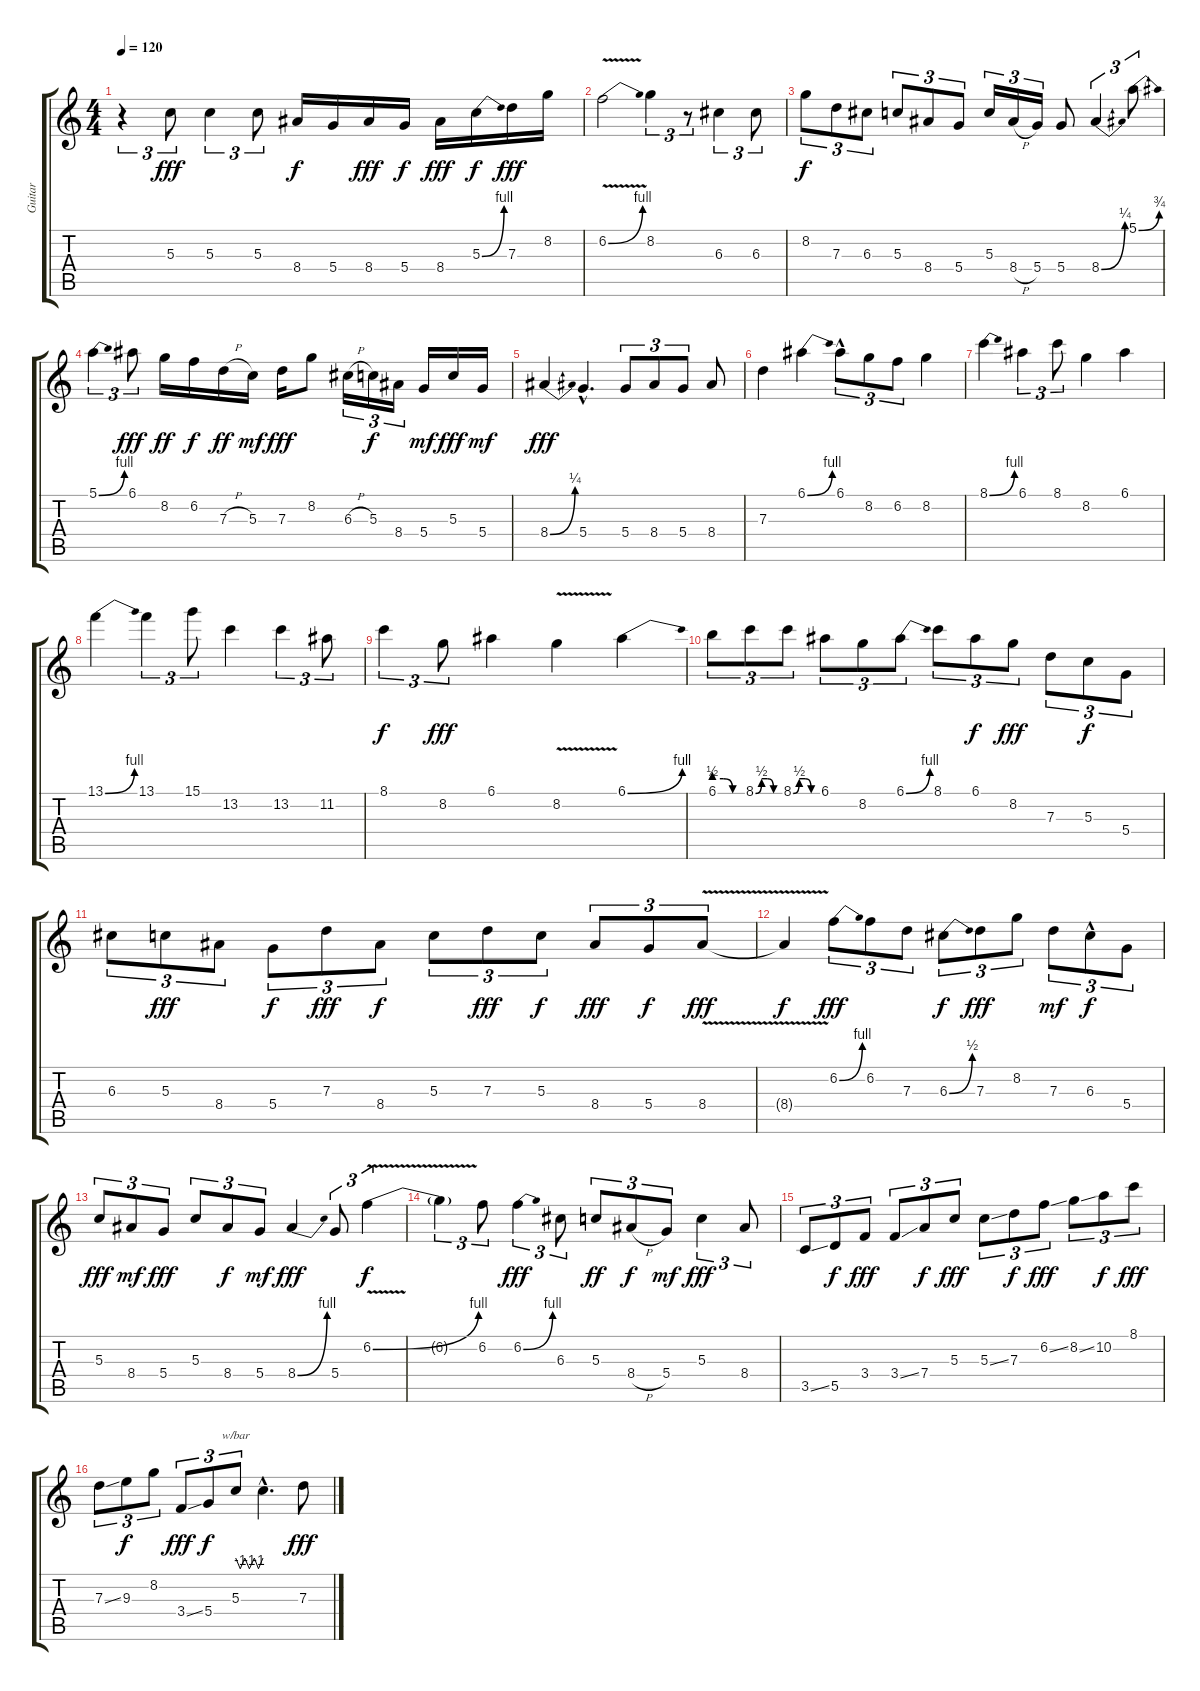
\track ("Guitar" "Guitar") {instrument overdrivenguitar}
\staff {score tabs}
\tuning (E4 B3 G3 D3 A2 E2) {hide}
\ts (4 4)
\tempo 120
\clef g2
\ks c
r.4{tu (3 2) dy fff} 5.3.8{tu (3 2)} 5.3.4{tu (3 2)} 5.3.8{tu (3 2)} 8.4.16{dy f} 5.4.16 8.4.16{dy fff} 5.4.16{dy f} 8.4.16{dy fff} 5.3{be (bend 0 0 60 4)}.16{dy f} 7.3.16{dy fff} 8.2.16 |
6.2{be (bend 0 0 60 4) v}.2 8.2.4{tu (3 2)} r.8{tu (3 2)} 6.3.4{tu (3 2)} 6.3.8{tu (3 2)} |
8.2.8{tu (3 2) dy f} 7.3.8{tu (3 2)} 6.3.8{tu (3 2)} 5.3.8{tu (3 2)} 8.4.8{tu (3 2)} 5.4.8{tu (3 2)} 5.3.16{tu (3 2)} 8.4{h}.16{tu (3 2)} 5.4.16{tu (3 2)} 5.4.8 8.4{be (bend 0 0 60 1)}.4{tu (3 2)} 5.1{be (bend 0 0 60 3)}.8{tu (3 2)} |
5.1{be (bend 0 0 60 4)}.4{tu (3 2)} 6.1.8{tu (3 2) dy fff} 8.2.16{dy ff} 6.2.16{dy f} 7.3{h}.16{dy ff} 5.3.16{dy mf} 7.3.16{dy fff} 8.2.8 6.3{h}.16{tu (3 2)} 5.3.16{tu (3 2) dy f} 8.4.16{tu (3 2)} 5.4.16{dy mf} 5.3.16{dy fff} 5.4.16{dy mf} |
8.4{be (bend 0 0 60 1)}.4{dy fff} 5.4{hac}.4{d} 5.4.8{tu (3 2)} 8.4.8{tu (3 2)} 5.4.8{tu (3 2)} 8.4.8 |
7.3.4 6.1{be (bend 0 0 60 4)}.4 6.1{hac}.8{tu (3 2)} 8.2.8{tu (3 2)} 6.2.8{tu (3 2)} 8.2.4 |
8.1{be (bend 0 0 60 4)}.4 6.1.4{tu (3 2)} 8.1.8{tu (3 2)} 8.2.4 6.1.4 |
13.1{be (bend 0 0 60 4)}.4 13.1.4{tu (3 2)} 15.1.8{tu (3 2)} 13.2.4 13.2.4{tu (3 2)} 11.2.8{tu (3 2)} |
8.1.4{tu (3 2) dy f} 8.2.8{tu (3 2) dy fff} 6.1.4 8.2{v}.4 6.1{be (bend 0 0 60 4)}.4 |
6.1{be (custom 0 2 20 2 40 0 60 0)}.8{tu (3 2)} 8.1{be (custom 0 0 15 2 30 2 45 0 60 0)}.8{tu (3 2)} 8.1{be (custom 0 0 15 2 30 2 45 0 60 0)}.8{tu (3 2)} 6.1.8{tu (3 2)} 8.2.8{tu (3 2)} 6.1{be (bend 0 0 60 4)}.8{tu (3 2)} 8.1.8{tu (3 2)} 6.1.8{tu (3 2) dy f} 8.2.8{tu (3 2) dy fff} 7.3.8{tu (3 2)} 5.3.8{tu (3 2) dy f} 5.4.8{tu (3 2)} |
6.3.8{tu (3 2)} 5.3.8{tu (3 2) dy fff} 8.4.8{tu (3 2)} 5.4.8{tu (3 2) dy f} 7.3.8{tu (3 2) dy fff} 8.4.8{tu (3 2) dy f} 5.3.8{tu (3 2)} 7.3.8{tu (3 2) dy fff} 5.3.8{tu (3 2) dy f} 8.4.8{tu (3 2) dy fff} 5.4.8{tu (3 2) dy f} 8.4{v}.8{tu (3 2) dy fff} |
8.4{t}.4{dy f} 6.2{be (bend 0 0 60 4)}.8{tu (3 2) dy fff} 6.2.8{tu (3 2)} 7.3.8{tu (3 2)} 6.3{be (bend 0 0 60 2)}.8{tu (3 2) dy f} 7.3.8{tu (3 2) dy fff} 8.2.8{tu (3 2)} 7.3.8{tu (3 2) dy mf} 6.3{hac}.8{tu (3 2) dy f} 5.4.8{tu (3 2)} |
5.3.8{tu (3 2) dy fff} 8.4.8{tu (3 2) dy mf} 5.4.8{tu (3 2) dy fff} 5.3.8{tu (3 2)} 8.4.8{tu (3 2) dy f} 5.4.8{tu (3 2) dy mf} 8.4{be (bend 0 0 60 4)}.4{dy fff} 5.4.8{tu (3 2)} 6.2{be (bend 0 0 60 4) v}.4{tu (3 2) dy f} |
6.2{t}.4{tu (3 2)} 6.2.8{tu (3 2)} 6.2{be (bend 0 0 60 4)}.4{tu (3 2) dy fff} 6.3.8{tu (3 2)} 5.3.8{tu (3 2) dy ff} 8.4{h}.8{tu (3 2) dy f} 5.4.8{tu (3 2) dy mf} 5.3.4{tu (3 2) dy fff} 8.4.8{tu (3 2)} |
3.5{ss}.8{tu (3 2)} 5.5.8{tu (3 2) dy f} 3.4.8{tu (3 2) dy fff} 3.4{ss}.8{tu (3 2)} 7.4.8{tu (3 2) dy f} 5.3.8{tu (3 2) dy fff} 5.3{ss}.8{tu (3 2)} 7.3.8{tu (3 2) dy f} 6.2{ss}.8{tu (3 2) dy fff} 8.2{ss}.8{tu (3 2)} 10.2.8{tu (3 2) dy f} 8.1.8{tu (3 2) dy fff} |
7.3{ss}.8{tu (3 2)} 9.3.8{tu (3 2) dy f} 8.2.8{tu (3 2)} 3.4{ss}.8{tu (3 2) dy fff} 5.4.8{tu (3 2) dy f} 5.3.8{tu (3 2) tbe (custom default 0 0 10 -4 20 0 30 -4 41 0 50 -4 60 0)} 5.3{hac t}.4{d} 7.3.8{dy fff}
